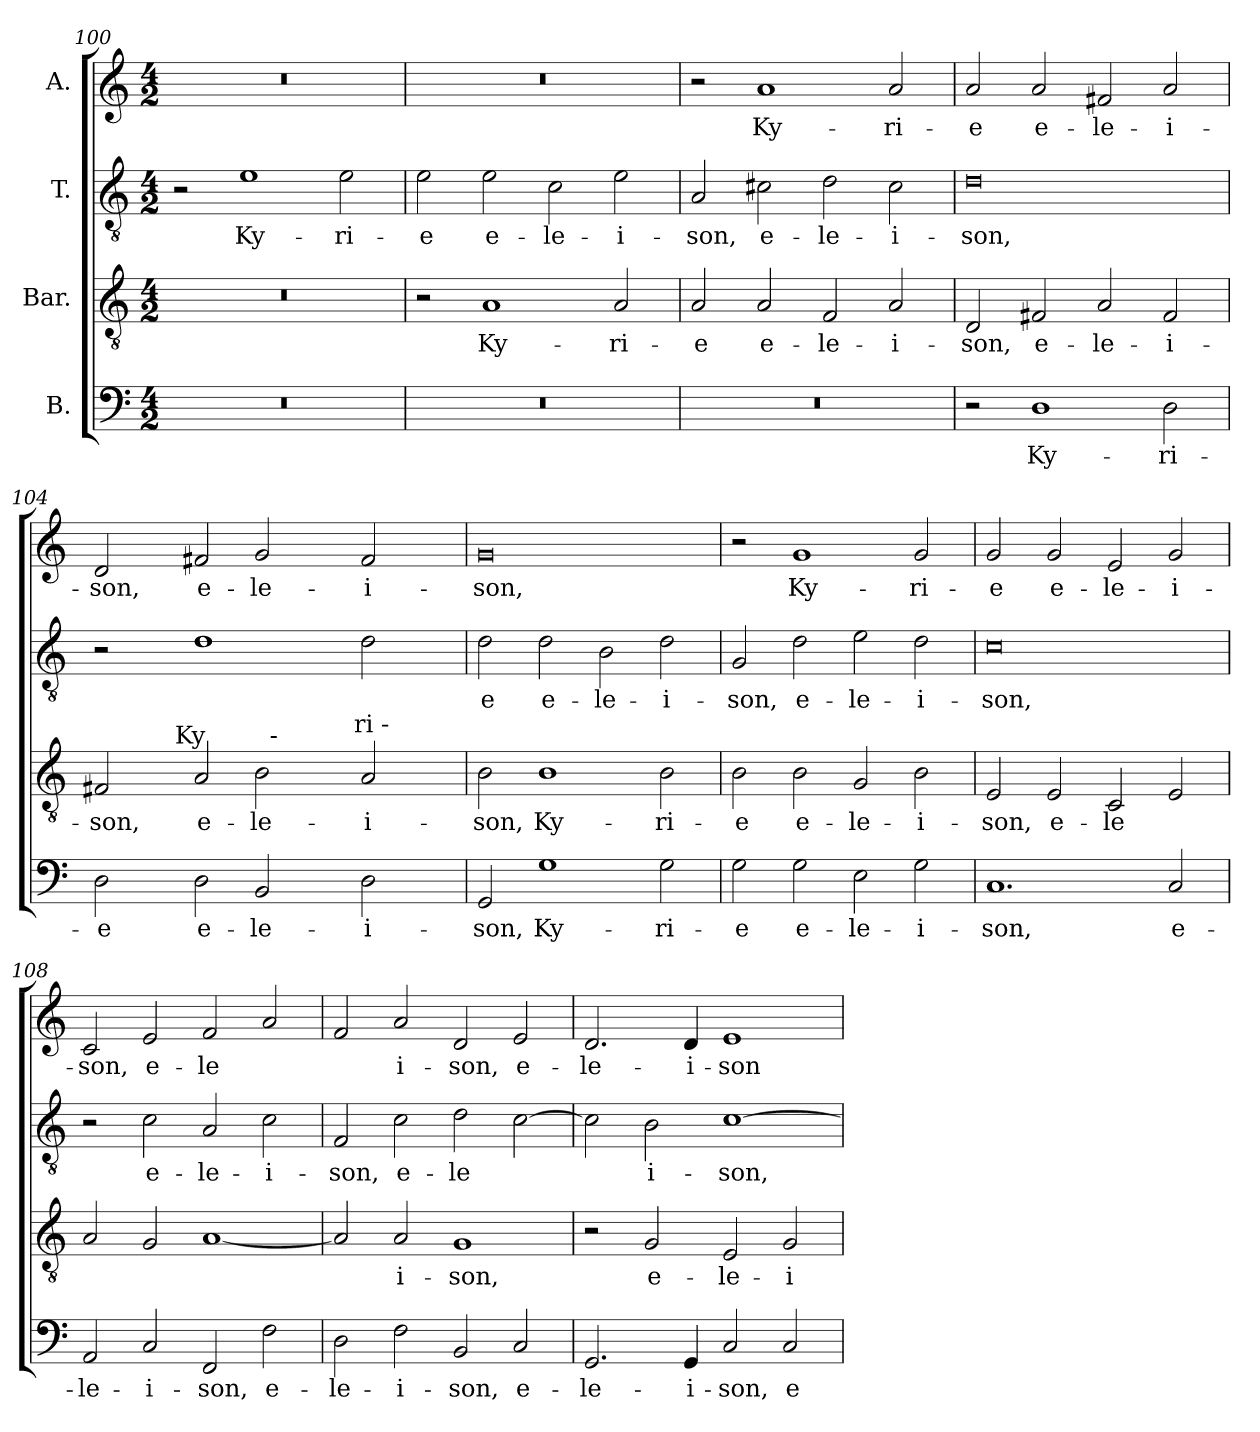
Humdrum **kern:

**kern	**text	**kern	**text	**kern	**text	**kern	**text
*part4	*part4	*part3	*part3	*part2	*part2	*part1	*part1
*staff4	*staff4	*staff3	*staff3	*staff2	*staff2	*staff1	*staff1
*I"B.	*	*I"Bar.	*	*I"T.	*	*I"A.	*
!!LO:PB:g=z
*clefF4	*	*clefGv2	*	*clefGv2	*	*clefG2	*
*k[]	*	*k[]	*	*k[]	*	*k[]	*
*C:	*	*C:	*	*C:	*	*C:	*
*M4/2	*	*M4/2	*	*M4/2	*	*M4/2	*
=100	=100	=100	=100	=100	=100	=100	=100
0r	.	0r	.	2r	.	0r	.
!	!	!	!	!	!LO:LY:b:cj	!	!
.	.	.	.	1e	Ky-	.	.
!	!	!	!	!	!LO:LY:b:cj	!	!
.	.	.	.	2e\	-ri-	.	.
=101	=101	=101	=101	=101	=101	=101	=101
!	!	!	!	!	!LO:LY:b:cj	!	!
0r	.	2r	.	2e\	-e	0r	.
!	!	!	!LO:LY:b:cj	!	!LO:LY:b:cj	!	!
.	.	1A	Ky-	2e\	e-	.	.
!	!	!	!	!	!LO:LY:b:cj	!	!
.	.	.	.	2c\	-le-	.	.
!	!	!	!LO:LY:b:cj	!	!LO:LY:b:cj	!	!
.	.	2A/	-ri-	2e\	-i-	.	.
=102	=102	=102	=102	=102	=102	=102	=102
!	!	!	!LO:LY:b:cj	!	!LO:LY:b:cj	!	!
0r	.	2A/	-e	2A/	-son,	2r	.
!	!	!	!LO:LY:b:cj	!	!LO:LY:b:cj	!	!LO:LY:b:cj
.	.	2A/	e-	2c#X\	e-	1a	Ky-
!	!	!	!LO:LY:b:cj	!	!LO:LY:b:cj	!	!
.	.	2F/	-le-	2d\	-le-	.	.
!	!	!	!LO:LY:b:cj	!	!LO:LY:b:cj	!	!LO:LY:b:cj
.	.	2A/	-i-	2c#\	-i-	2a/	-ri-
=103	=103	=103	=103	=103	=103	=103	=103
!	!	!	!LO:LY:b:cj	!	!LO:LY:b:cj	!	!LO:LY:b:cj
2r	.	2D/	-son,	0d	-son,	2a/	-e
!	!LO:LY:b:cj	!	!LO:LY:b:cj	!	!	!	!LO:LY:b:cj
1D	Ky-	2F#X/	e-	.	.	2a/	e-
!	!	!	!LO:LY:b:cj	!	!	!	!LO:LY:b:cj
.	.	2A/	-le-	.	.	2f#X/	-le-
!	!LO:LY:b:cj	!	!LO:LY:b:cj	!	!	!	!LO:LY:b:cj
2D\	-ri-	2F#/	-i-	.	.	2a/	-i-
=104	=104	=104	=104	=104	=104	=104	=104
!	!LO:LY:b:cj	!	!LO:LY:b:cj	!	!	!	!LO:LY:b:cj
*	*	*^	*	*	*	*	*
*	*	*	*^	*	*	*	*	*
*	*	*	*	*^	*	*	*	*	*
2D\	-e	2F#X/	4ryy	1ryy	1ryy	-son,	2r	.	2d/	-son,
.	.	.	8ryy	.	.	.	.	.	.	.
.	.	.	32.ryy	.	.	.	.	.	.	.
!	!	!	!LO:TX:a:t=Ky	!	!	!	!	!	!	!
.	.	.	1ryy	.	.	.	.	.	.	.
!	!LO:LY:b:cj	!	!	!	!	!LO:LY:b:cj	!	!LO:LY:b:cj	!	!LO:LY:b:cj
2D\	e-	2A/	.	.	.	e-	1d	.	2f#X/	e-
!	!LO:LY:b:cj	!	!	!	!	!LO:LY:b:cj	!	!	!	!LO:LY:b:cj
2BB/	-le-	2B\	.	32.ryy	4ryy	-le-	.	.	2g/	-le-
!	!	!	!	!LO:TX:a:t=-	!	!	!	!	!	!
.	.	.	.	2ryy	.	.	.	.	.	.
.	.	.	.	.	8...ryy	.	.	.	.	.
.	.	.	2ryy	.	.	.	.	.	.	.
!	!	!	!	!	!LO:TX:a:t=ri -	!	!	!	!	!
.	.	.	.	.	2ryy	.	.	.	.	.
!	!LO:LY:b:cj	!	!	!	!	!LO:LY:b:cj	!	!LO:LY:b:cj	!	!LO:LY:b:cj
2D\	-i-	2A/	.	.	.	-i-	2d\	.	2f#/	-i-
.	.	.	.	4ryy	.	.	.	.	.	.
.	.	.	.	8ryy	.	.	.	.	.	.
.	.	.	16ryy	16ryy	.	.	.	.	.	.
.	.	.	64ryy	64ryy	64ryy	.	.	.	.	.
!!LO:PB:g=z
=105	=105	=105	=105	=105	=105	=105	=105	=105	=105	=105
!	!LO:LY:b:cj	!	!	!	!	!LO:LY:b:cj	!	!LO:LY:b:cj	!	!LO:LY:b:cj
*	*	*v	*v	*v	*v	*	*	*	*	*
2GG/	-son,	2B\	-son,	2d\	e	0g	-son,
!	!LO:LY:b:cj	!	!LO:LY:b:cj	!	!LO:LY:b:cj	!	!
1G	Ky-	1B	Ky-	2d\	e-	.	.
!	!	!	!	!	!LO:LY:b:cj	!	!
.	.	.	.	2B\	-le-	.	.
!	!LO:LY:b:cj	!	!LO:LY:b:cj	!	!LO:LY:b:cj	!	!
2G\	-ri-	2B\	-ri-	2d\	-i-	.	.
=106	=106	=106	=106	=106	=106	=106	=106
!	!LO:LY:b:cj	!	!LO:LY:b:cj	!	!LO:LY:b:cj	!	!
2G\	-e	2B\	-e	2G/	-son,	2r	.
!	!LO:LY:b:cj	!	!LO:LY:b:cj	!	!LO:LY:b:cj	!	!LO:LY:b:cj
2G\	e-	2B\	e-	2d\	e-	1g	Ky-
!	!LO:LY:b:cj	!	!LO:LY:b:cj	!	!LO:LY:b:cj	!	!
2E\	-le-	2G/	-le-	2e\	-le-	.	.
!	!LO:LY:b:cj	!	!LO:LY:b:cj	!	!LO:LY:b:cj	!	!LO:LY:b:cj
2G\	-i-	2B\	-i-	2d\	-i-	2g/	-ri-
=107	=107	=107	=107	=107	=107	=107	=107
!	!LO:LY:b:cj	!	!LO:LY:b:cj	!	!LO:LY:b:cj	!	!LO:LY:b:cj
1.C	-son,	2E/	-son,	0c	-son,	2g/	-e
!	!	!	!LO:LY:b:cj	!	!	!	!LO:LY:b:cj
.	.	2E/	e-	.	.	2g/	e-
!	!	!	!LO:LY:b:cj	!	!	!	!LO:LY:b:cj
.	.	2C/	-le-	.	.	2e/	-le-
!	!LO:LY:b:cj	!	!LO:LY:b:cj	!	!	!	!LO:LY:b:cj
2C/	e-	2E/	--	.	.	2g/	-i-
=108	=108	=108	=108	=108	=108	=108	=108
!	!LO:LY:b:cj	!	!LO:LY:b:cj	!	!	!	!LO:LY:b:cj
2AA/	-le-	2A/	--	2r	.	2c/	-son,
!	!LO:LY:b:cj	!	!LO:LY:b:cj	!	!LO:LY:b:cj	!	!LO:LY:b:cj
2C/	-i-	2G/	--	2c\	e-	2e/	e-
!	!LO:LY:b:cj	!	!LO:LY:b:cj	!	!LO:LY:b:cj	!	!LO:LY:b:cj
2FF/	-son,	[<1A	--	2A/	-le-	2f/	-le-
!	!LO:LY:b:cj	!	!	!	!LO:LY:b:cj	!	!LO:LY:b:cj
2F\	e-	.	.	2c\	-i-	2a/	--
=109	=109	=109	=109	=109	=109	=109	=109
!	!LO:LY:b:cj	!	!LO:LY:b:cj	!	!LO:LY:b:cj	!	!LO:LY:b:cj
2D\	-le-	2A/]	--	2F/	-son,	2f/	--
!	!LO:LY:b:cj	!	!LO:LY:b:cj	!	!LO:LY:b:cj	!	!LO:LY:b:cj
2F\	-i-	2A/	-i-	2c\	e-	2a/	-i-
!	!LO:LY:b:cj	!	!LO:LY:b:cj	!	!LO:LY:b:cj	!	!LO:LY:b:cj
2BB/	-son,	1G	-son,	2d\	-le-	2d/	-son,
!	!LO:LY:b:cj	!	!	!	!LO:LY:b:cj	!	!LO:LY:b:cj
2C/	e-	.	.	[<2c\	--	2e/	e-
!!LO:LB:g=z
=110	=110	=110	=110	=110	=110	=110	=110
!	!LO:LY:b:cj	!	!	!	!LO:LY:b:cj	!	!LO:LY:b:cj
2.GG/	-le-	2r	.	2c\]	--	2.d/	-le-
!	!	!	!LO:LY:b:cj	!	!LO:LY:b:cj	!	!
.	.	2G/	e-	2B\	-i-	.	.
!	!LO:LY:b:cj	!	!	!	!	!	!LO:LY:b:cj
4GG/	-i-	.	.	.	.	4d/	-i-
!	!LO:LY:b:cj	!	!LO:LY:b:cj	!	!LO:LY:b:cj	!	!LO:LY:b:cj
2C/	-son,	2E/	-le-	[>1c	-son,	1e	-son
!	!LO:LY:b:cj	!	!LO:LY:b:cj	!	!	!	!
2C/	e-	2G/	-i-	.	.	.	.
=	=	=	=	=	=	=	=
*-	*-	*-	*-	*-	*-	*-	*-
